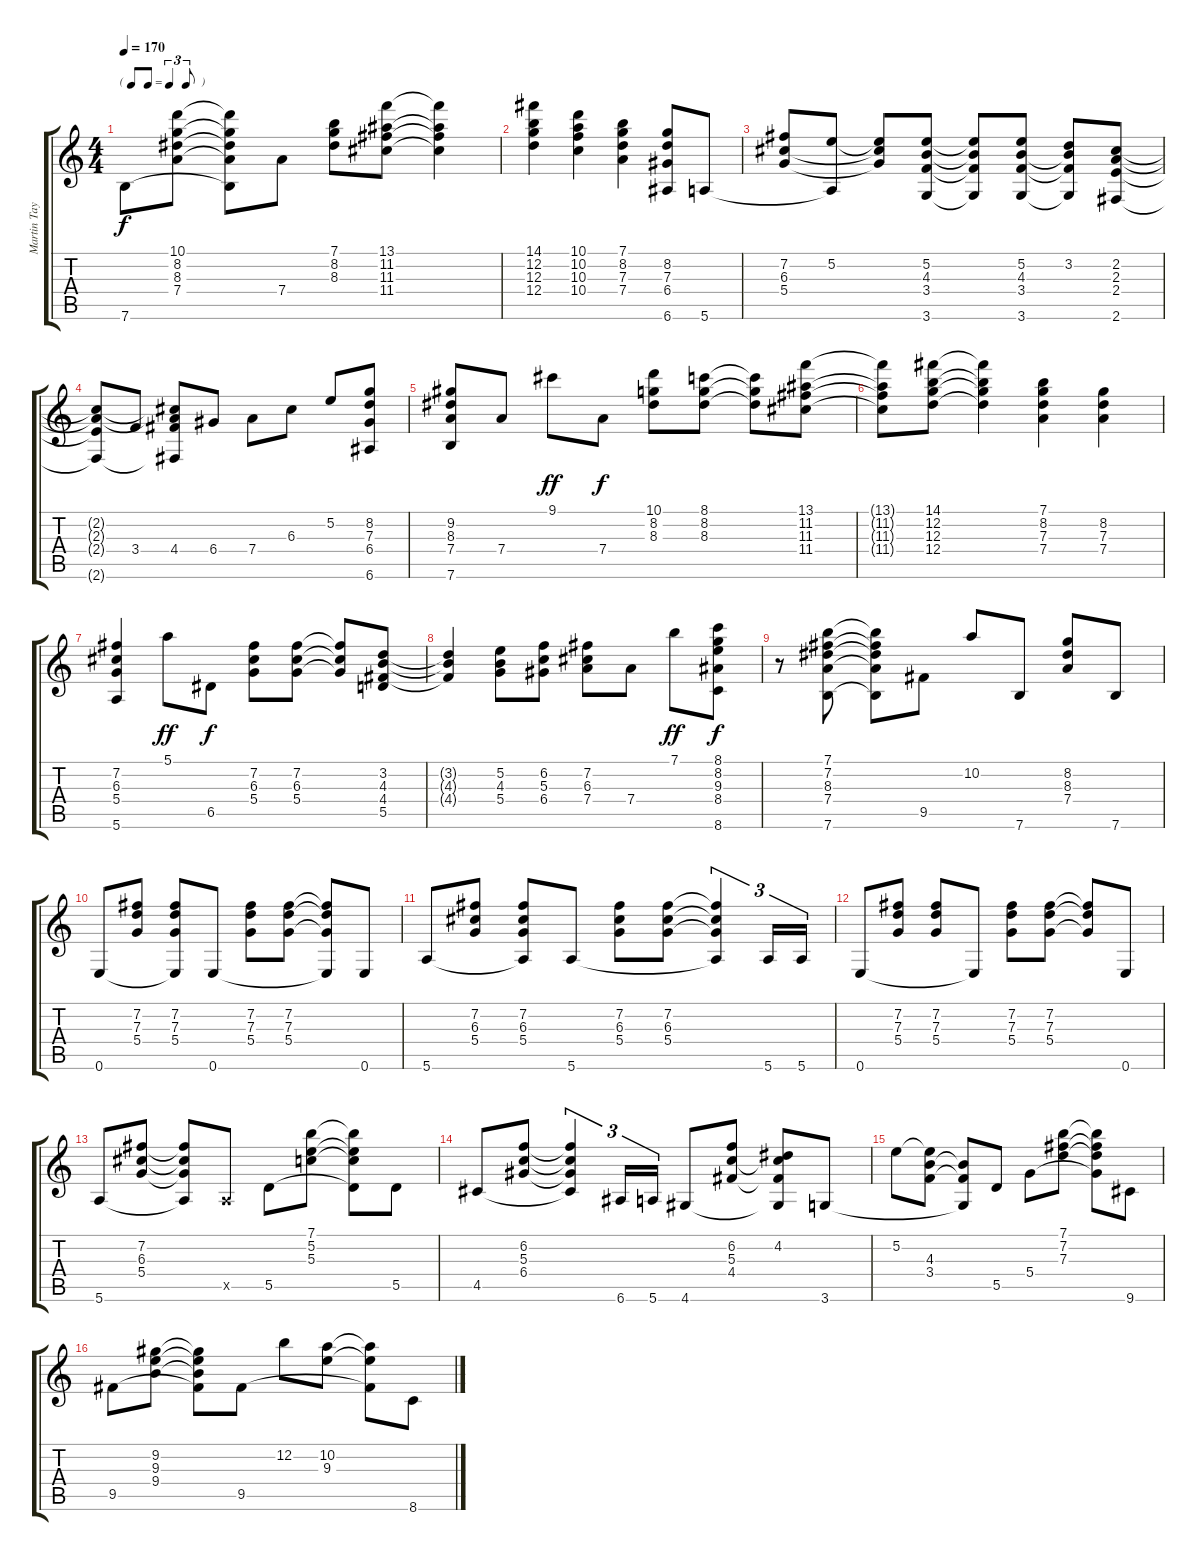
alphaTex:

\track ("Martin Taylor" "Martin Tay") {instrument electricguitarjazz}
\staff {score tabs}
\tuning (E4 B3 G3 D3 A2 E2) {hide}
\ts (4 4)
\tf triplet8th
\tempo 170
\clef g2
\ks c
7.6.8{dy f} (10.1 8.2 8.3 7.4).8 (10.1{t} 8.2{t} 8.3{t} 7.4{t} 7.6{t}).8 7.4.8 (7.1 8.2 8.3).8 (13.1 11.2 11.3 11.4).8 (13.1{t} 11.2{t} 11.3{t} 11.4{t}).4 |
(14.1 12.2 12.3 12.4).4 (10.1 10.2 10.3 10.4).4 (7.1 8.2 7.3 7.4).4 (8.2 7.3 6.4 6.6).8 5.6.8 |
(7.2 6.3 5.4).8 (5.2 5.6{t}).8 (5.2{t} 6.3{t} 5.4{t}).8 (5.2 4.3 3.4 3.6).8 (5.2{t} 4.3{t} 3.4{t} 3.6{t}).8 (5.2 4.3 3.4 3.6).8 (3.2 4.3{t} 3.4{t} 3.6{t}).8 (2.2 2.3 2.4 2.6).8 |
(2.2{t} 2.3{t} 2.4{t} 2.6{t}).8 3.4.8 (2.2{t} 2.3{t} 4.4 2.6{t}).8 6.4.8 7.4.8 6.3.8 5.2.8 (8.2 7.3 6.4 6.6).8 |
(9.2 8.3 7.4 7.6).8 7.4.8 9.1.8{dy ff} 7.4.8{dy f} (10.1 8.2 8.3).8 (8.1 8.2 8.3).8 (8.1{t} 8.2{t} 8.3{t}).8 (13.1 11.2 11.3 11.4).8 |
(13.1{t} 11.2{t} 11.3{t} 11.4{t}).8 (14.1 12.2 12.3 12.4).8 (14.1{t} 12.2{t} 12.3{t} 12.4{t}).4 (7.1 8.2 7.3 7.4).4 (8.2 7.3 7.4).4 |
(7.2 6.3 5.4 5.6).4 5.1.8{dy ff} 6.5.8{dy f} (7.2 6.3 5.4).8 (7.2 6.3 5.4).8 (7.2{t} 6.3{t} 5.4{t}).8 (3.2 4.3 4.4 5.5).8 |
(3.2{t} 4.3{t} 4.4{t}).4 (5.2 4.3 5.4).8 (6.2 5.3 6.4).8 (7.2 6.3 7.4).8 7.4.8 7.1.8{dy ff} (8.1 8.2 9.3 8.4 8.6).8{dy f} |
r.8 (7.1 7.2 8.3 7.4 7.6).8 (7.1{t} 7.2{t} 8.3{t} 7.4{t} 7.6{t}).8 9.5.8 10.2.8 7.6.8 (8.2 8.3 7.4).8 7.6.8 |
0.6.8 (7.2 7.3 5.4).8 (7.2 7.3 5.4 0.6{t}).8 0.6.8 (7.2 7.3 5.4).8 (7.2 7.3 5.4).8 (7.2{t} 7.3{t} 5.4{t} 0.6{t}).8 0.6.8 |
5.6.8 (7.2 6.3 5.4).8 (7.2 6.3 5.4 5.6{t}).8 5.6.8 (7.2 6.3 5.4).8 (7.2 6.3 5.4).8 (7.2{t} 6.3{t} 5.4{t} 5.6{t}).4{tu (3 2)} 5.6.16{tu (3 2)} 5.6.16{tu (3 2)} |
0.6.8 (7.2 7.3 5.4).8 (7.2 7.3 5.4).8 0.6{t}.8 (7.2 7.3 5.4).8 (7.2 7.3 5.4).8 (7.2{t} 7.3{t} 5.4{t}).8 0.6.8 |
5.6.8 (7.2 6.3 5.4).8 (7.2{t} 6.3{t} 5.4{t} 5.6{t}).8 0.5{x}.8 5.5.8 (7.1 5.2 5.3).8 (7.1{t} 5.2{t} 5.3{t} 5.5{t}).8 5.5.8 |
4.5.8 (6.2 5.3 6.4).8 (6.2{t} 5.3{t} 6.4{t} 4.5{t}).4{tu (3 2)} 6.6.16{tu (3 2)} 5.6.16{tu (3 2)} 4.6.8 (6.2 5.3 4.4).8 (4.2 5.3{t} 4.4{t} 4.6{t}).8 3.6.8 |
5.2.8 (5.2{t} 4.3 3.4).8 (4.3{t} 3.4{t} 3.6{t}).8 5.5.8 5.4.8 (7.1 7.2 7.3).8 (7.1{t} 7.2{t} 7.3{t} 5.4{t}).8 9.6.8 |
9.5.8 (9.2 9.3 9.4).8 (9.2{t} 9.3{t} 9.4{t} 9.5{t}).8 9.5.8 12.2.8 (10.2 9.3).8 (10.2{t} 9.3{t} 9.5{t}).8 8.6.8
